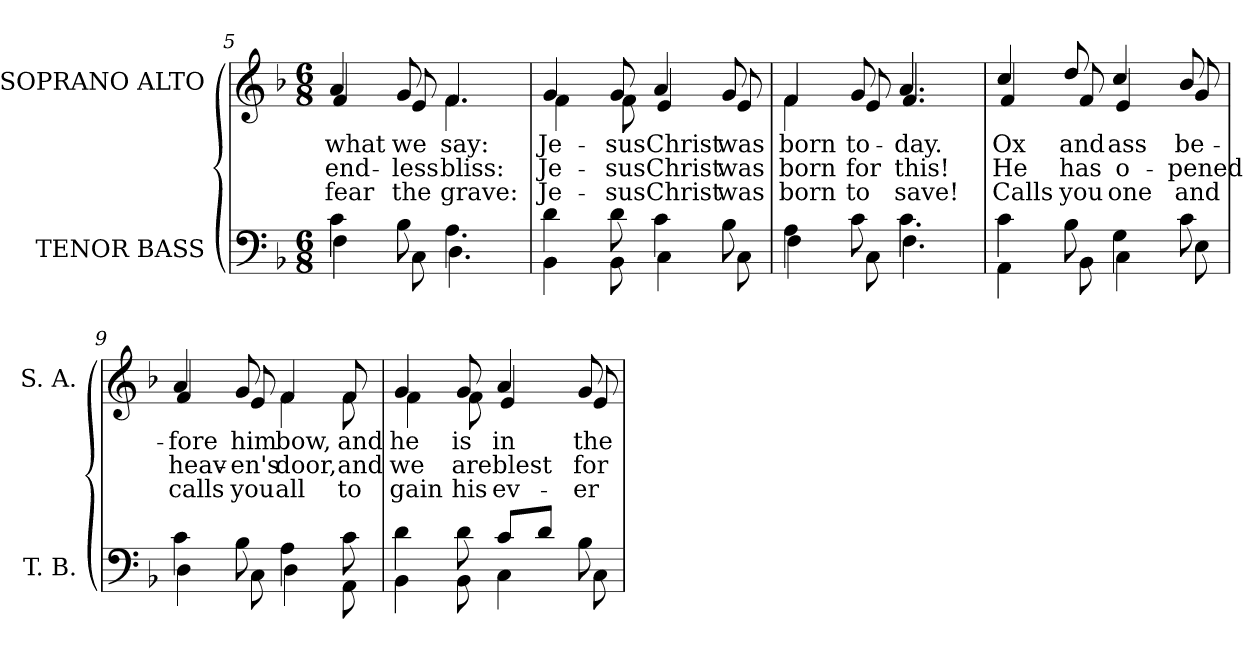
**kern	**kern	**text	**text	**text
*part2	*part1	*part1	*part1	*part1
*staff2	*staff1	*staff1	*staff1	*staff1
*I"TENOR BASS	*I"SOPRANO ALTO	*	*	*
*I'T. B.	*I'S. A.	*	*	*
*clefF4	*clefG2	*	*	*
*k[b-]	*k[b-]	*	*	*
*F:	*F:	*	*	*
*M6/8	*M6/8	*	*	*
=5	=5	=5	=5	=5
*^	*	*	*	*
!	!	!	!LO:LY:b:color=#000000	!LO:LY:b:color=#000000	!LO:LY:b:color=#000000
*	*	*^	*	*	*
4ci\	4Fi\	4ai/	4fi/	what	end-	fear
!	!	!	!	!LO:LY:b:color=#000000	!LO:LY:b:color=#000000	!LO:LY:b:color=#000000
8B-i\	8Ci\	8gi/	8ei/	we	-less	the
!	!	!	!	!LO:LY:b:color=#000000	!LO:LY:b:color=#000000	!LO:LY:b:color=#000000
4.Ai\	4.Di\	4.fi/	4.fi\	say:	bliss:	grave:
!!LO:LB:g=z	!!
=6	=6	=6	=6	=6	=6	=6
!	!	!	!	!LO:LY:b:color=#000000	!LO:LY:b:color=#000000	!LO:LY:b:color=#000000
4di\	4BB-i\	4gi/	4fi\	Je-	Je-	Je-
!	!	!	!	!LO:LY:b:color=#000000	!LO:LY:b:color=#000000	!LO:LY:b:color=#000000
8di\	8BB-i\	8gi/	8fi\	-sus	-sus	-sus
!	!	!	!	!LO:LY:b:color=#000000	!LO:LY:b:color=#000000	!LO:LY:b:color=#000000
4ci\	4Ci\	4ai/	4ei/	Christ	Christ	Christ
!	!	!	!	!LO:LY:b:color=#000000	!LO:LY:b:color=#000000	!LO:LY:b:color=#000000
8B-i\	8Ci\	8gi/	8ei/	was	was	was
=7	=7	=7	=7	=7	=7	=7
!	!	!	!	!LO:LY:b:color=#000000	!LO:LY:b:color=#000000	!LO:LY:b:color=#000000
4Ai\	4Fi\	4fi/	4fi\	born	born	born
!	!	!	!	!LO:LY:b:color=#000000	!LO:LY:b:color=#000000	!LO:LY:b:color=#000000
8ci\	8Ci\	8gi/	8ei/	to-	for	to
!	!	!	!	!LO:LY:b:color=#000000	!LO:LY:b:color=#000000	!LO:LY:b:color=#000000
4.ci\	4.Fi\	4.ai/	4.fi/	-day.	this!	save!
=8	=8	=8	=8	=8	=8	=8
!	!	!	!	!LO:LY:b:color=#000000	!LO:LY:b:color=#000000	!LO:LY:b:color=#000000
4ci\	4AAi\	4cci/	4fi/	Ox	He	Calls
!	!	!	!	!LO:LY:b:color=#000000	!LO:LY:b:color=#000000	!LO:LY:b:color=#000000
8B-i\	8BB-i\	8ddi/	8fi/	and	has	you
!	!	!	!	!LO:LY:b:color=#000000	!LO:LY:b:color=#000000	!LO:LY:b:color=#000000
4Gi\	4Ci\	4cci/	4ei/	ass	o-	one
!	!	!	!	!LO:LY:b:color=#000000	!LO:LY:b:color=#000000	!LO:LY:b:color=#000000
8ci\	8Ei\	8b-i/	8gi/	be-	-pened	and
!!LO:LB:g=z	!!
=9	=9	=9	=9	=9	=9	=9
!	!	!	!	!LO:LY:b:color=#000000	!LO:LY:b:color=#000000	!LO:LY:b:color=#000000
4ci\	4Di\	4ai/	4fi/	-fore	heav-	calls
!	!	!	!	!LO:LY:b:color=#000000	!LO:LY:b:color=#000000	!LO:LY:b:color=#000000
8B-i\	8Ci\	8gi/	8ei/	him	-en's	you
!	!	!	!	!LO:LY:b:color=#000000	!LO:LY:b:color=#000000	!LO:LY:b:color=#000000
4Ai\	4Di\	4fi/	4fi\	bow,	door,	all
!	!	!	!	!LO:LY:b:color=#000000	!LO:LY:b:color=#000000	!LO:LY:b:color=#000000
8ci\	8AAi\	8fi/	8fi\	and	and	to
=10	=10	=10	=10	=10	=10	=10
!	!	!	!	!LO:LY:b:color=#000000	!LO:LY:b:color=#000000	!LO:LY:b:color=#000000
4di\	4BB-i\	4gi/	4fi\	he	we	gain
!	!	!	!	!LO:LY:b:color=#000000	!LO:LY:b:color=#000000	!LO:LY:b:color=#000000
8di\	8BB-i\	8gi/	8fi\	is	are	his
!	!	!	!	!LO:LY:b:color=#000000	!LO:LY:b:color=#000000	!LO:LY:b:color=#000000
8ci/L	4Ci\	4ai/	4ei/	in	blest	ev-
8di/J	.	.	.	.	.	.
!	!	!	!	!LO:LY:b:color=#000000	!LO:LY:b:color=#000000	!LO:LY:b:color=#000000
8B-i\	8Ci\	8gi/	8ei/	the	for-	-er-
*v	*v	*	*	*	*	*
*	*v	*v	*	*	*
=	=	=	=	=
*-	*-	*-	*-	*-
